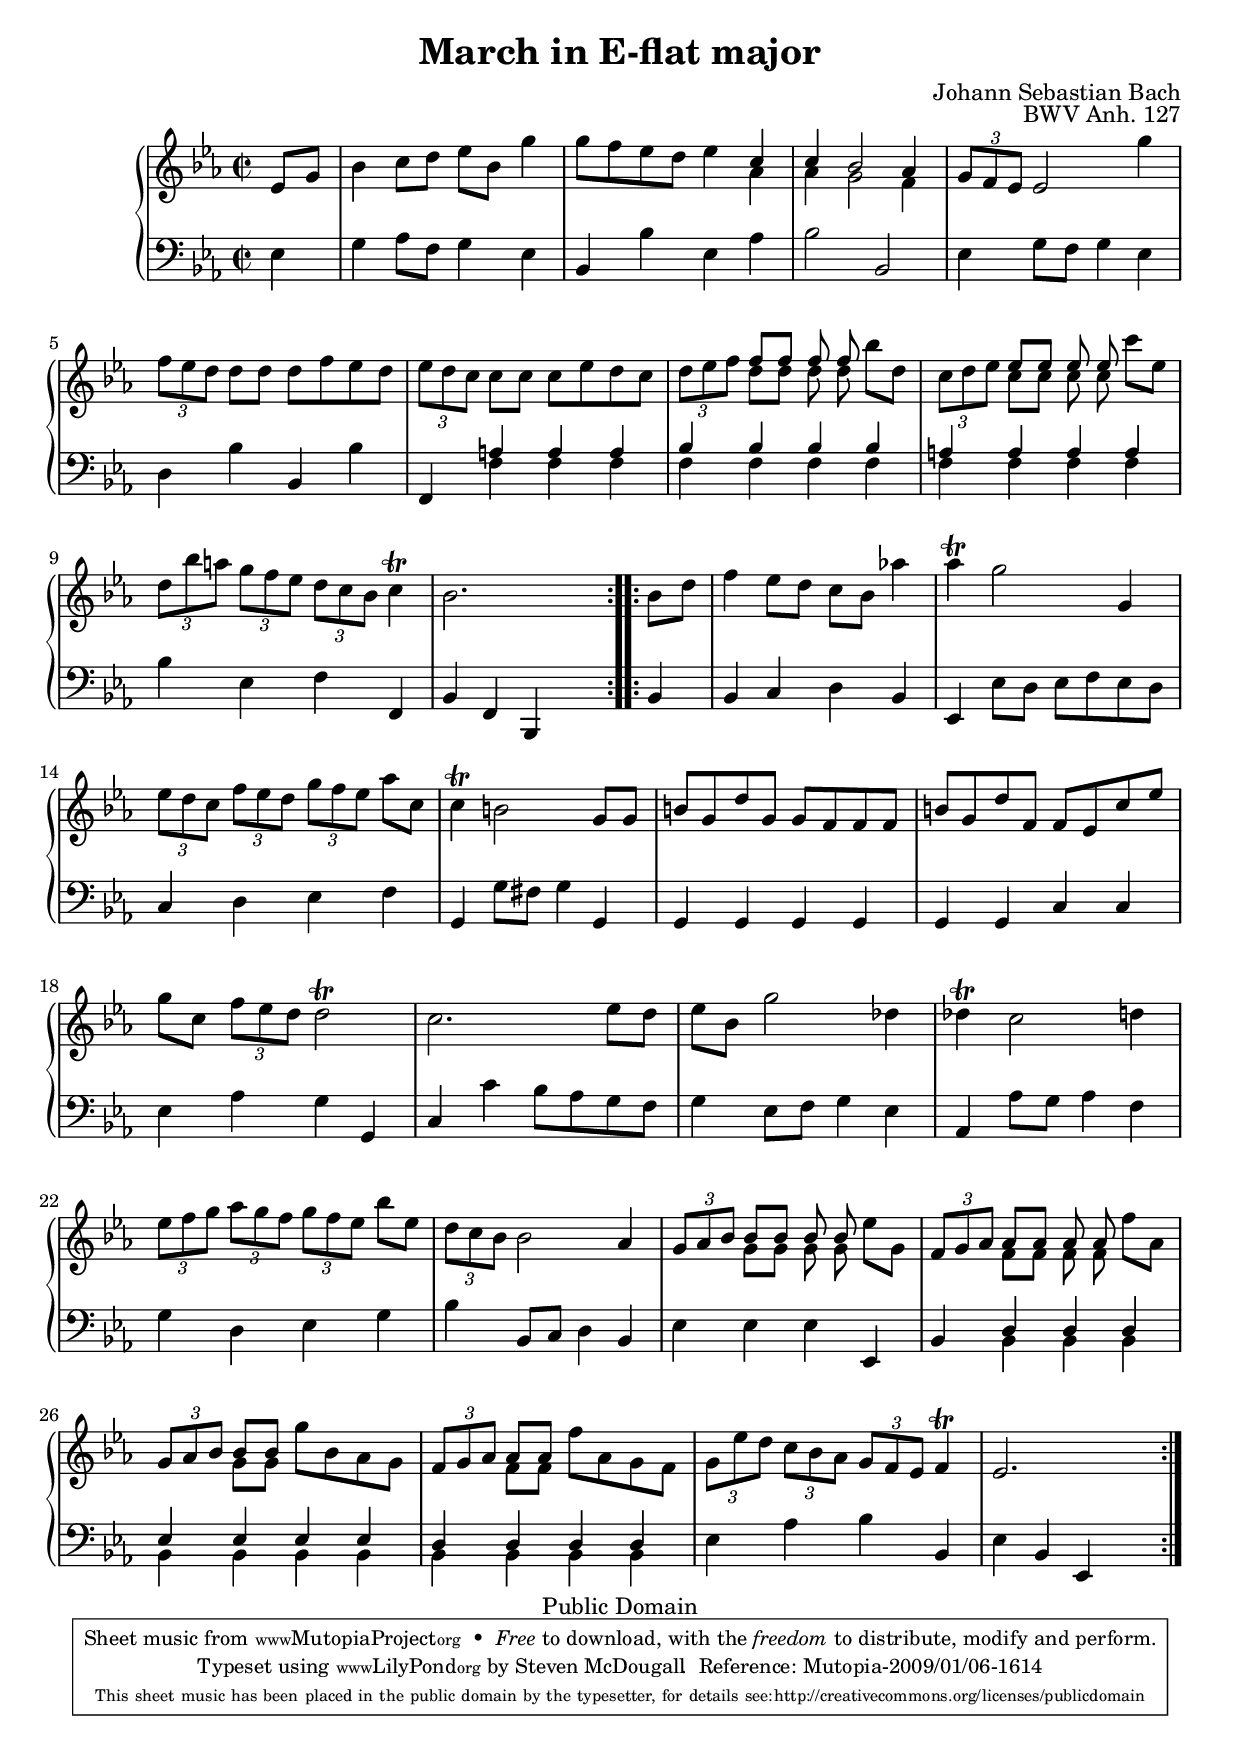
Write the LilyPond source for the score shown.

\version "2.11.1"
\include "english.ly"

\header
{
  title    	    = "March in E-flat major"
  composer 	    = "Johann Sebastian Bach"
  opus     	    = "BWV Anh. 127"
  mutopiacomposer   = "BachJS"
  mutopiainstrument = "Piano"
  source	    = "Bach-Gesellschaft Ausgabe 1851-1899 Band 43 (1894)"
  sourceurl         = "http://imslp.org/wiki/Notebook_for_Anna_Magdalena_Bach_(Bach,_Johann_Sebastian)"
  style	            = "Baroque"
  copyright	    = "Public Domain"
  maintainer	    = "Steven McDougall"
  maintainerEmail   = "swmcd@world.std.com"
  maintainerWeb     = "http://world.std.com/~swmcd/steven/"
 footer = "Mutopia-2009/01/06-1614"
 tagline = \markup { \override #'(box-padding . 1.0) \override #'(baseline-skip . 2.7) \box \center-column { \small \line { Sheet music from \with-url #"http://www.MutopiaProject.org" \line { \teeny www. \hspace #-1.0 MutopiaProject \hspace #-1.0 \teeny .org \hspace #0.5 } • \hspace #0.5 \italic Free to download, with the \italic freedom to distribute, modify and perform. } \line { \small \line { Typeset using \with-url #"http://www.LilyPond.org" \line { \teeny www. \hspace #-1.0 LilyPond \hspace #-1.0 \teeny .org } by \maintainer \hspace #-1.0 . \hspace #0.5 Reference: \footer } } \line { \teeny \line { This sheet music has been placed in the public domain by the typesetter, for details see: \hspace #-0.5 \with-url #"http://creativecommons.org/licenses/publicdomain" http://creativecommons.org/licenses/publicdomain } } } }
}


upper = \relative ef'
{
  \clef treble
  \key ef \major
  \time 2/2

  \set tupletSpannerDuration = #(ly:make-moment 1 4)

  \repeat volta 2
  {
    \partial 4 ef8 g	     		    	       	     |
    bf4 c8 d ef bf g'4       		    	       	     | % 1
    g8 f ef d ef4 << c 4 \\
		     af4 >>  		    	       	     | % 2
    << { c 4 bf2 af4 } \\
       { af4 g 2 f 4 } >>    		    	       	     | % 3
     \times 2/3 { g8[ f ef] } ef2 g'4         	       	     | % 4
     \times 2/3 { f8[ ef d] } d d d f ef d    	       	     | % 5
     \times 2/3 { ef8[ d c] } c c c ef d c    	       	     | % 6
     \times 2/3 { d8[ ef f] } << { f8 f f f } \\
			       { d8 d d d } >> bf'8 d,       | % 7
     \times 2/3 { c8[ d ef] } << { ef8 ef ef ef } \\
			       { c 8 c  c  c  } >> c'8 ef,   | % 8
     \times 2/3 { d8[ bf' a] g[ f ef] d[ c bf] } c4\trill    | % 9
     bf2. s4                                	       	     | % 10
  }

  \repeat volta 2
  {
    \partial 4 bf8 d                        	       	     | % 11
    f4 ef8 d c bf af'!4                     	       	     | % 12
    af4\trill g2 g,4                        	       	     | % 13
    \times 2/3 { ef'8[ d c] f[ ef d] g[ f ef] } af c,  	     | % 14
    c4\trill b2 g8 g                        	       	     | % 15
    b8 g d' g, g f f f                      	       	     | % 16
    b8 g d' f, f ef c' ef                   	       	     | % 17
    g8 c, \times 2/3 { f[ ef d] } d2\trill    	       	     | % 18
    c2. ef8 d                               	       	     | % 19
    ef8 bf g'2 df4                          	       	     | % 20
    df4\trill c2 d4                          	       	     | % 21
    \times 2/3 { ef8[ f g] af[ g f] g[ f ef] } bf' ef, 	     | % 22
    \times 2/3 { d8[ c bf] } bf2 af4          	             | % 23
    \times 2/3 { g8[ af bf] } << { bf8 bf bf bf } \\
				 { g 8 g  g  g  } >> ef'8 g, | % 24
    \times 2/3 { f8[ g  af] } << { af8 af af af } \\
				 { f 8 f  f  f  } >> f'8 af, | % 25
    \times 2/3 { g8[ af bf] } << { bf8 bf } \\
				 { g 8 g  } >> g'8 bf, af g  | % 26
    \times 2/3 { f8[ g  af] } << { af8 af } \\
				 { f 8 f  } >> f'8 af, g f   | % 27
    \times 2/3 { g8[ ef' d] c[ bf af] g[ f ef] }  f4\trill   | % 28
    ef2. s4                                 	       	     | % 29
  }
}

lower = \relative ef
{
  \clef bass
  \key ef \major
  \time 2/2

  \repeat volta 2
  {
    \partial 4 ef4	     |
    g4 af8 f g4 ef           | % 1
    bf4 bf' ef, af           | % 2
    bf2 bf,                  | % 3
    ef4 g8 f g4 ef           | % 4
    d4 bf' bf, bf'           | % 5
    f,4 << { a'4 a a } \\
	   { f 4 f f } >>    | % 6
    << { bf4 bf bf bf } \\
       { f 4 f  f  f  } >>   | % 7
    << { a4 a a a } \\
       { f4 f f f } >>       | % 8
    bf4 ef, f f,             | % 9
    bf4 f bf, s                % 10
  }

  \repeat volta 2
  {
    \partial 4 bf'4	     | % 11
    bf4 c d bf               | % 12
    ef,4 ef'8 d ef f ef d    | % 13
    c4 d ef f                | % 14
    g,4 g'8 fs g4 g,         | % 15
    g4 g g g                 | % 16
    g4 g c c                 | % 17
    ef af g g,               | % 18
    c4 c' bf8 af g f         | % 19
    g4 ef8 f g4 ef           | % 20
    af,4 af'8 g af4 f        | % 21
    g4 d ef g                | % 22
    bf4 bf,8 c d4 bf         | % 23
    ef4 ef ef ef,            | % 24
    bf'4 << { d 4 d  d  } \\
	    { bf4 bf bf } >> | % 25
    << { ef4 ef ef ef } \\
       { bf4 bf bf bf } >>   | % 26
    << { d 4 d  d  d  } \\
       { bf4 bf bf bf } >>   | % 27
    ef4 af bf bf,            | % 28
    ef4 bf ef, s             | % 29
  }
}

\score
{
  \new PianoStaff
  <<
    \new Staff = "upper" \upper
    \new Staff = "lower" \lower
  >>

  \layout { }
  \midi
  {
    \context 
    {
      \Score
      tempoWholesPerMinute = #(ly:make-moment 48 2)
    }
  }
}
